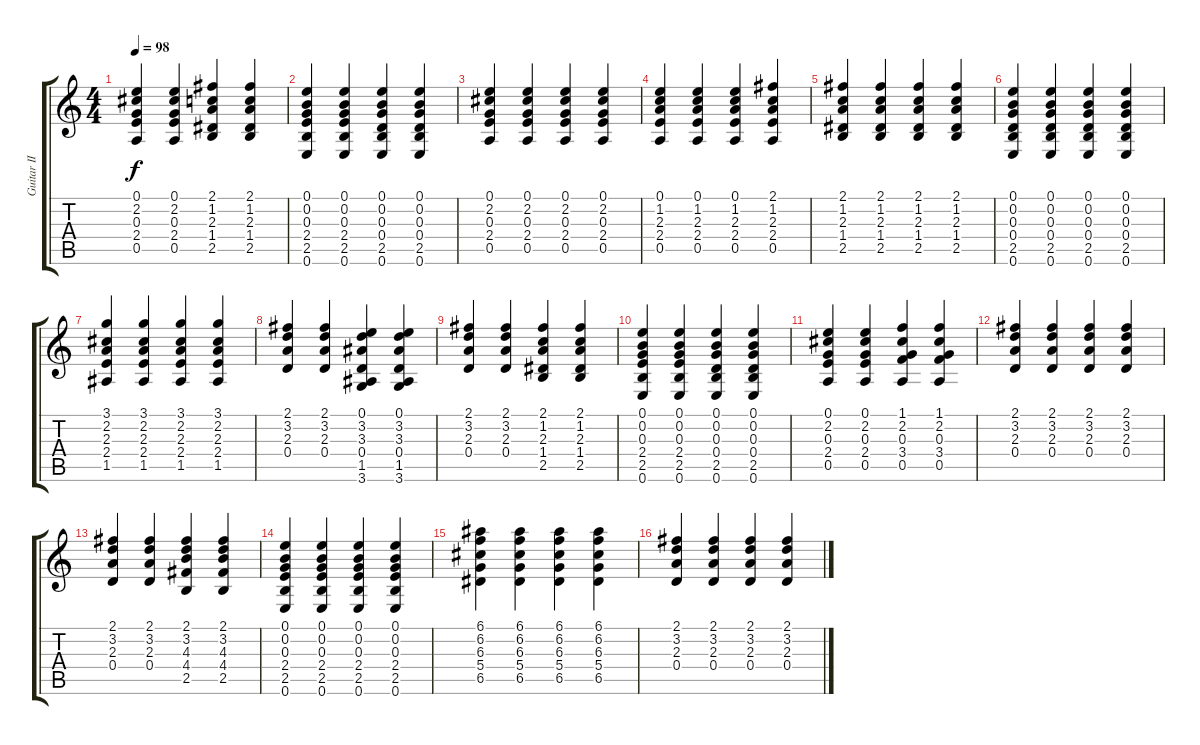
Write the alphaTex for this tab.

\track ("Guitar II" "Guitar II") {instrument acousticguitarsteel}
\staff {score tabs}
\tuning (E4 B3 G3 D3 A2 E2) {hide}
\ts (4 4)
\tempo 98
\clef g2
\ks c
(0.1 2.2 0.3 2.4 0.5).4{dy f} (0.1 2.2 0.3 2.4 0.5).4 (2.1 1.2 2.3 1.4 2.5).4 (2.1 1.2 2.3 1.4 2.5).4 |
(0.1 0.2 0.3 2.4 2.5 0.6).4 (0.1 0.2 0.3 2.4 2.5 0.6).4 (0.1 0.2 0.3 0.4 2.5 0.6).4 (0.1 0.2 0.3 0.4 2.5 0.6).4 |
(0.1 2.2 0.3 2.4 0.5).4 (0.1 2.2 0.3 2.4 0.5).4 (0.1 2.2 0.3 2.4 0.5).4 (0.1 2.2 0.3 2.4 0.5).4 |
(0.1 1.2 2.3 2.4 0.5).4 (0.1 1.2 2.3 2.4 0.5).4 (0.1 1.2 2.3 2.4 0.5).4 (2.1 1.2 2.3 2.4 0.5).4 |
(2.1 1.2 2.3 1.4 2.5).4 (2.1 1.2 2.3 1.4 2.5).4 (2.1 1.2 2.3 1.4 2.5).4 (2.1 1.2 2.3 1.4 2.5).4 |
(0.1 0.2 0.3 0.4 2.5 0.6).4 (0.1 0.2 0.3 0.4 2.5 0.6).4 (0.1 0.2 0.3 0.4 2.5 0.6).4 (0.1 0.2 0.3 0.4 2.5 0.6).4 |
(3.1 2.2 2.3 2.4 1.5).4 (3.1 2.2 2.3 2.4 1.5).4 (3.1 2.2 2.3 2.4 1.5).4 (3.1 2.2 2.3 2.4 1.5).4 |
(2.1 3.2 2.3 0.4).4 (2.1 3.2 2.3 0.4).4 (0.1 3.2 3.3 0.4 1.5 3.6).4 (0.1 3.2 3.3 0.4 1.5 3.6).4 |
(2.1 3.2 2.3 0.4).4 (2.1 3.2 2.3 0.4).4 (2.1 1.2 2.3 1.4 2.5).4 (2.1 1.2 2.3 1.4 2.5).4 |
(0.1 0.2 0.3 2.4 2.5 0.6).4 (0.1 0.2 0.3 2.4 2.5 0.6).4 (0.1 0.2 0.3 0.4 2.5 0.6).4 (0.1 0.2 0.3 0.4 2.5 0.6).4 |
(0.1 2.2 0.3 2.4 0.5).4 (0.1 2.2 0.3 2.4 0.5).4 (1.1 2.2 0.3 3.4 0.5).4 (1.1 2.2 0.3 3.4 0.5).4 |
(2.1 3.2 2.3 0.4).4 (2.1 3.2 2.3 0.4).4 (2.1 3.2 2.3 0.4).4 (2.1 3.2 2.3 0.4).4 |
(2.1 3.2 2.3 0.4).4 (2.1 3.2 2.3 0.4).4 (2.1 3.2 4.3 4.4 2.5).4 (2.1 3.2 4.3 4.4 2.5).4 |
(0.1 0.2 0.3 2.4 2.5 0.6).4 (0.1 0.2 0.3 2.4 2.5 0.6).4 (0.1 0.2 0.3 2.4 2.5 0.6).4 (0.1 0.2 0.3 2.4 2.5 0.6).4 |
(6.1 6.2 6.3 5.4 6.5).4 (6.1 6.2 6.3 5.4 6.5).4 (6.1 6.2 6.3 5.4 6.5).4 (6.1 6.2 6.3 5.4 6.5).4 |
(2.1 3.2 2.3 0.4).4 (2.1 3.2 2.3 0.4).4 (2.1 3.2 2.3 0.4).4 (2.1 3.2 2.3 0.4).4
